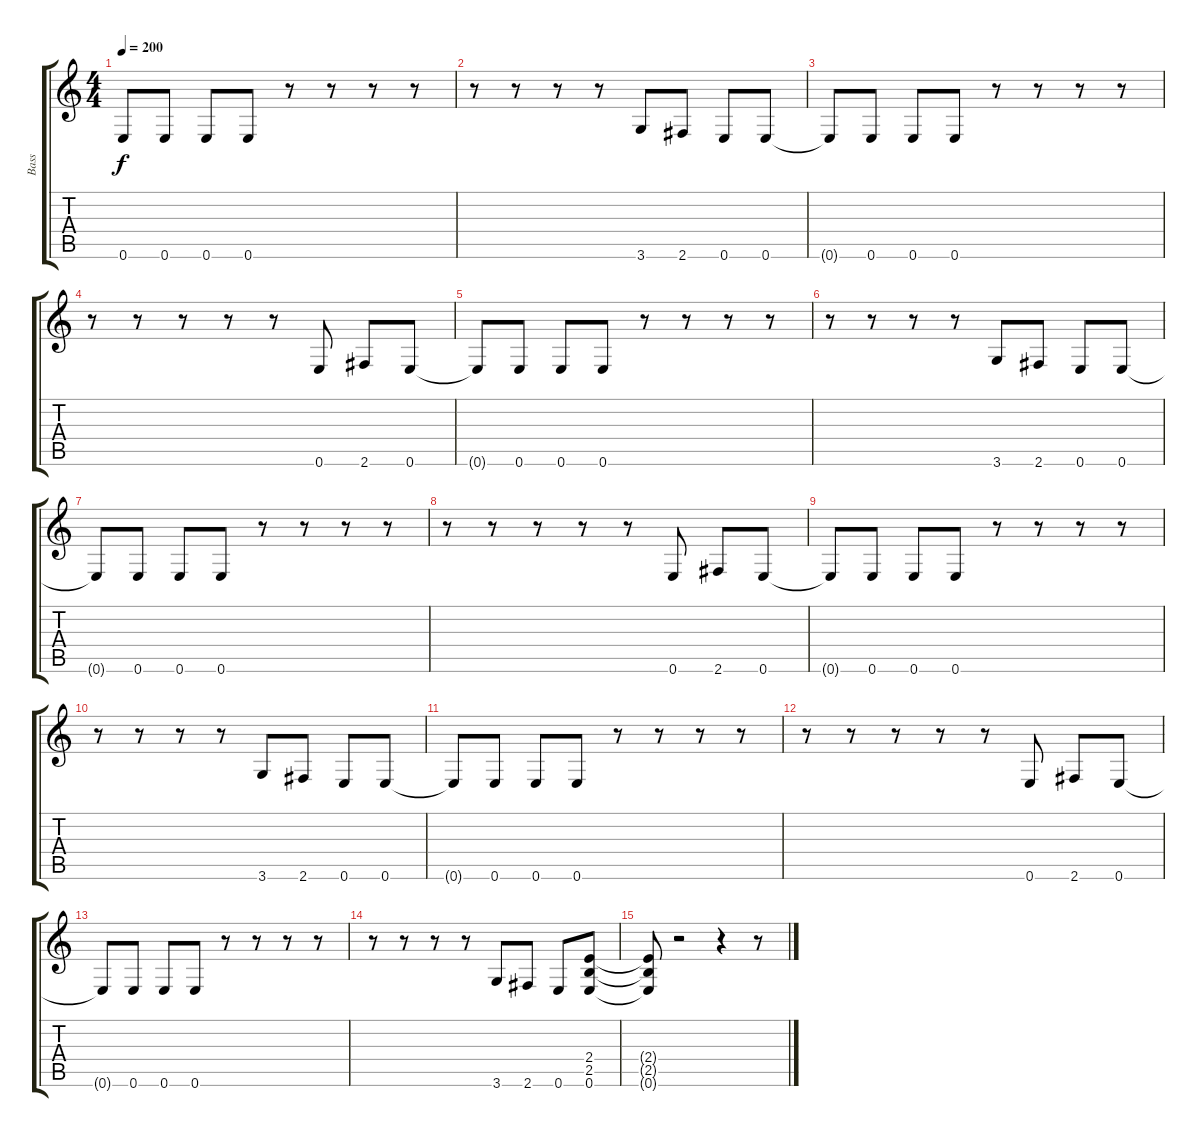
\track ("Bass" "Bass") {instrument electricbassfinger}
\staff {score tabs}
\tuning (E4 B3 G3 D3 A2 E2) {hide}
\ts (4 4)
\tempo 200
\clef g2
\ks c
0.6{t}.8{dy f} 0.6.8 0.6.8 0.6.8 r.8 r.8 r.8 r.8 |
r.8 r.8 r.8 r.8 3.6.8 2.6.8 0.6.8 0.6.8 |
0.6{t}.8 0.6.8 0.6.8 0.6.8 r.8 r.8 r.8 r.8 |
r.8 r.8 r.8 r.8 r.8 0.6.8 2.6.8 0.6.8 |
0.6{t}.8 0.6.8 0.6.8 0.6.8 r.8 r.8 r.8 r.8 |
r.8 r.8 r.8 r.8 3.6.8 2.6.8 0.6.8 0.6.8 |
0.6{t}.8 0.6.8 0.6.8 0.6.8 r.8 r.8 r.8 r.8 |
r.8 r.8 r.8 r.8 r.8 0.6.8 2.6.8 0.6.8 |
0.6{t}.8 0.6.8 0.6.8 0.6.8 r.8 r.8 r.8 r.8 |
r.8 r.8 r.8 r.8 3.6.8 2.6.8 0.6.8 0.6.8 |
0.6{t}.8 0.6.8 0.6.8 0.6.8 r.8 r.8 r.8 r.8 |
r.8 r.8 r.8 r.8 r.8 0.6.8 2.6.8 0.6.8 |
0.6{t}.8 0.6.8 0.6.8 0.6.8 r.8 r.8 r.8 r.8 |
r.8 r.8 r.8 r.8 3.6.8 2.6.8 0.6.8 (2.4 2.5 0.6).8 |
(2.4{t} 2.5{t} 0.6{t}).8 r.2 r.4 r.8
